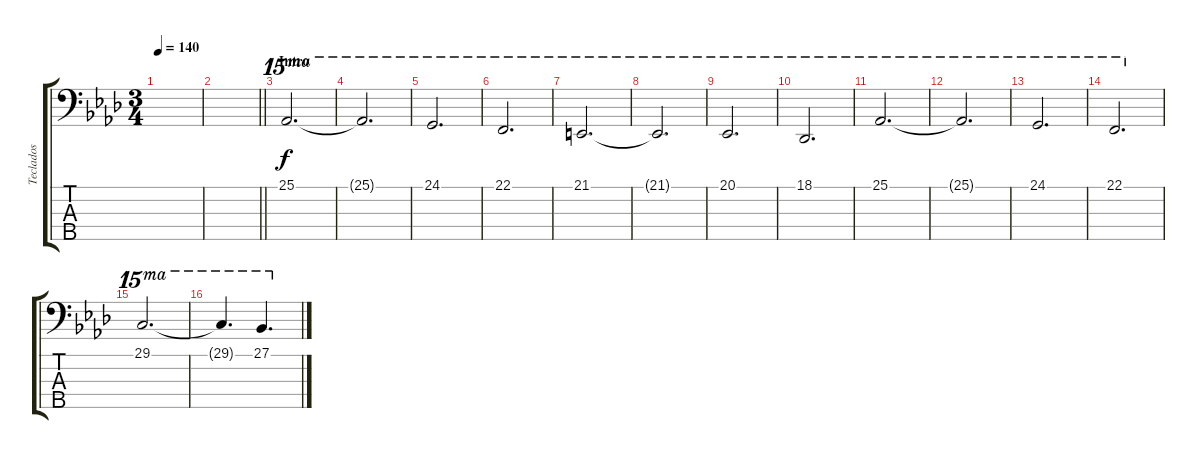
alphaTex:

\track ("Teclados" "Teclados") {instrument stringensemble1}
\staff {score tabs}
\tuning (G2 D2 A1 E1 B0) {hide}
\ts (3 4)
\tempo 140
\clef f4
\ks fminor
|
\barLineRight lightlight
|
\section ("" "Intro")
25.1.2{d ot 15ma instrument stringensemble1} |
25.1{t}.2{d ot 15ma} |
24.1.2{d ot 15ma} |
22.1.2{d ot 15ma} |
21.1.2{d ot 15ma} |
21.1{t}.2{d ot 15ma} |
20.1.2{d ot 15ma} |
18.1.2{d ot 15ma} |
25.1.2{d ot 15ma instrument stringensemble1} |
25.1{t}.2{d ot 15ma} |
24.1.2{d ot 15ma} |
22.1.2{d ot 15ma} |
29.1.2{d ot 15ma} |
29.1{t}.4{d ot 15ma} 27.1.4{d ot 15ma}
